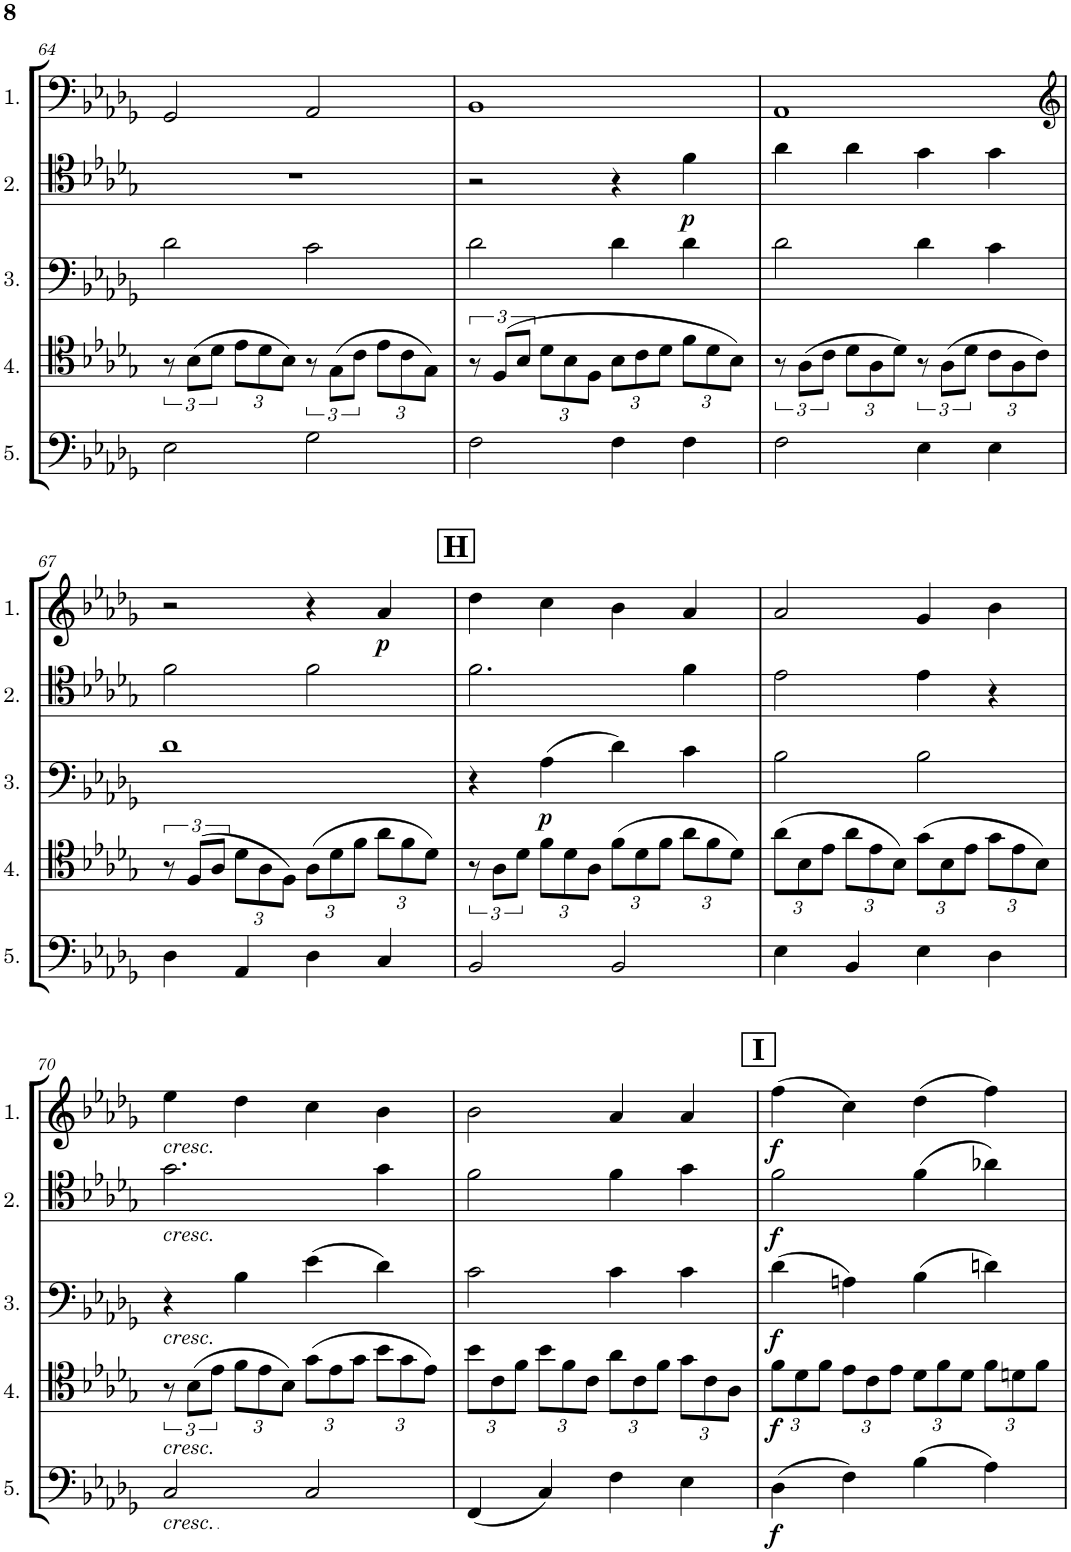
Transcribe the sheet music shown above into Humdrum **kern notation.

**kern	**dynam	**kern	**dynam	**kern	**dynam	**kern	**dynam	**kern	**dynam
*part5	*part5	*part4	*part4	*part3	*part3	*part2	*part2	*part1	*part1
*staff5	*staff5	*staff4	*staff4	*staff3	*staff3	*staff2	*staff2	*staff1	*staff1
*I"Cello 5	*	*I"Cello 4	*	*I"Cello 3	*	*I"Cello 2	*	*I"Cello 1	*
!!LO:PB:g=z
*clefF4	*	*clefC4	*	*clefF4	*	*clefC4	*	*clefF4	*
*k[b-e-a-d-g-]	*	*k[b-e-a-d-g-]	*	*k[b-e-a-d-g-]	*	*k[b-e-a-d-g-]	*	*k[b-e-a-d-g-]	*
*M4/4	*	*M4/4	*	*M4/4	*	*M4/4	*	*M4/4	*
*met(c)	*	*met(c)	*	*met(c)	*	*met(c)	*	*met(c)	*
=64	=64	=64	=64	=64	=64	=64	=64	=64	=64
2E-\	.	12r	.	2d-\	.	1r	.	2GG-/	.
.	.	(12B-\L	.	.	.	.	.	.	.
.	.	12d-\J	.	.	.	.	.	.	.
*	*	*Xbrackettup	*	*	*	*	*	*	*
.	.	12e-\L	.	.	.	.	.	.	.
.	.	12d-\	.	.	.	.	.	.	.
.	.	12B-\J)	.	.	.	.	.	.	.
*	*	*brackettup	*	*	*	*	*	*	*
2G-\	.	12r	.	2c\	.	.	.	2AA-/	.
.	.	(12G-\L	.	.	.	.	.	.	.
.	.	12c\J	.	.	.	.	.	.	.
*	*	*Xbrackettup	*	*	*	*	*	*	*
.	.	12e-\L	.	.	.	.	.	.	.
.	.	12c\	.	.	.	.	.	.	.
.	.	12G-\J)	.	.	.	.	.	.	.
=65	=65	=65	=65	=65	=65	=65	=65	=65	=65
*	*	*brackettup	*	*	*	*	*	*	*
2F\	.	12r	.	2d-\	.	2r	.	1BB-	.
.	.	(12F/L	.	.	.	.	.	.	.
.	.	12B-/J	.	.	.	.	.	.	.
*	*	*Xbrackettup	*	*	*	*	*	*	*
.	.	12d-\L	.	.	.	.	.	.	.
.	.	12B-\	.	.	.	.	.	.	.
.	.	12F\J	.	.	.	.	.	.	.
4F\	.	12B-\L	.	4d-\	.	4r	.	.	.
.	.	12c\	.	.	.	.	.	.	.
.	.	12d-\J	.	.	.	.	.	.	.
!	!	!	!	!	!	!	!LO:DY:b	!	!
4F\	.	12f\L	.	4d-\	.	4f\	p	.	.
.	.	12d-\	.	.	.	.	.	.	.
.	.	12B-\J)	.	.	.	.	.	.	.
=66	=66	=66	=66	=66	=66	=66	=66	=66	=66
*	*	*brackettup	*	*	*	*	*	*	*
2F\	.	12r	.	2d-\	.	4a-\	.	1AA-	.
.	.	(12A-\L	.	.	.	.	.	.	.
.	.	12c\J	.	.	.	.	.	.	.
*	*	*Xbrackettup	*	*	*	*	*	*	*
.	.	12d-\L	.	.	.	4a-\	.	.	.
.	.	12A-\	.	.	.	.	.	.	.
.	.	12d-\J)	.	.	.	.	.	.	.
*	*	*brackettup	*	*	*	*	*	*	*
4E-\	.	12r	.	4d-\	.	4g-\	.	.	.
.	.	(12A-\L	.	.	.	.	.	.	.
.	.	12d-\J	.	.	.	.	.	.	.
*	*	*Xbrackettup	*	*	*	*	*	*	*
4E-\	.	12c\L	.	4c\	.	4g-\	.	.	.
.	.	12A-\	.	.	.	.	.	.	.
.	.	12c\J)	.	.	.	.	.	.	.
!!LO:LB:g=z
=67	=67	=67	=67	=67	=67	=67	=67	=67	=67
*	*	*	*	*	*	*	*	*clefG2	*
*	*	*brackettup	*	*	*	*	*	*	*
4D-\	.	12r	.	1d-	.	2f\	.	2r	.
.	.	(12F/L	.	.	.	.	.	.	.
.	.	12A-/J	.	.	.	.	.	.	.
*	*	*Xbrackettup	*	*	*	*	*	*	*
4AA-/	.	12d-\L	.	.	.	.	.	.	.
.	.	12A-\	.	.	.	.	.	.	.
.	.	12F\J)	.	.	.	.	.	.	.
4D-\	.	(12A-\L	.	.	.	2f\	.	4r	.
.	.	12d-\	.	.	.	.	.	.	.
.	.	12f\J	.	.	.	.	.	.	.
!	!	!	!	!	!	!	!	!	!LO:DY:b
4C/	.	12a-\L	.	.	.	.	.	4a-/	p
.	.	12f\	.	.	.	.	.	.	.
.	.	12d-\J)	.	.	.	.	.	.	.
!!LO:REH:place=s1:a:B:cj:fs=14:t=H
=68	=68	=68	=68	=68	=68	=68	=68	=68	=68
*	*	*brackettup	*	*	*	*	*	*	*
2BB-/	.	12r	.	4r	.	2.f\	.	4dd-\	.
.	.	12A-\L	.	.	.	.	.	.	.
.	.	12d-\J	.	.	.	.	.	.	.
*	*	*Xbrackettup	*	*	*	*	*	*	*
!	!	!	!	!	!LO:DY:b	!	!	!	!
.	.	12f\L	.	(4A-\	p	.	.	4cc\	.
.	.	12d-\	.	.	.	.	.	.	.
.	.	12A-\J	.	.	.	.	.	.	.
2BB-/	.	(12f\L	.	4d-\)	.	.	.	4b-\	.
.	.	12d-\	.	.	.	.	.	.	.
.	.	12f\J	.	.	.	.	.	.	.
.	.	12a-\L	.	4c\	.	4f\	.	4a-/	.
.	.	12f\	.	.	.	.	.	.	.
.	.	12d-\J)	.	.	.	.	.	.	.
=69	=69	=69	=69	=69	=69	=69	=69	=69	=69
4E-\	.	(12a-\L	.	2B-\	.	2e-\	.	2a-/	.
.	.	12B-\	.	.	.	.	.	.	.
.	.	12e-\J	.	.	.	.	.	.	.
4BB-/	.	12a-\L	.	.	.	.	.	.	.
.	.	12e-\	.	.	.	.	.	.	.
.	.	12B-\J)	.	.	.	.	.	.	.
4E-\	.	(12g-\L	.	2B-\	.	4e-\	.	4g-/	.
.	.	12B-\	.	.	.	.	.	.	.
.	.	12e-\J	.	.	.	.	.	.	.
4D-\	.	12g-\L	.	.	.	4r	.	4b-\	.
.	.	12e-\	.	.	.	.	.	.	.
.	.	12B-\J)	.	.	.	.	.	.	.
!!LO:LB:g=z
=70	=70	=70	=70	=70	=70	=70	=70	=70	=70
*	*	*brackettup	*	*	*	*	*	*	*
!	!	!	!	!	!	!	!	!LO:TX:b:i:t=cresc.	!
!	!	!	!	!	!	!LO:TX:b:i:t=cresc.	!	!	!
!	!	!	!	!LO:TX:b:i:t=cresc.	!	!	!	!	!
!	!	!LO:TX:b:i:t=cresc.	!	!	!	!	!	!	!
!LO:TX:b:i:t=cresc.	!	!	!	!	!	!	!	!	!
2C/	.	12r	.	4r	.	2.g-\	.	4ee-\	.
.	.	(12B-\L	.	.	.	.	.	.	.
.	.	12e-\J	.	.	.	.	.	.	.
*	*	*Xbrackettup	*	*	*	*	*	*	*
.	.	12f\L	.	4B-\	.	.	.	4dd-\	.
.	.	12e-\	.	.	.	.	.	.	.
.	.	12B-\J)	.	.	.	.	.	.	.
2C/	.	(12g-\L	.	(4e-\	.	.	.	4cc\	.
.	.	12e-\	.	.	.	.	.	.	.
.	.	12g-\J	.	.	.	.	.	.	.
.	.	12b-\L	.	4d-\)	.	4g-\	.	4b-\	.
.	.	12g-\	.	.	.	.	.	.	.
.	.	12e-\J)	.	.	.	.	.	.	.
=71	=71	=71	=71	=71	=71	=71	=71	=71	=71
(4FF/	.	12b-\L	.	2c\	.	2f\	.	2b-\	.
.	.	12c\	.	.	.	.	.	.	.
.	.	12f\J	.	.	.	.	.	.	.
4C/)	.	12b-\L	.	.	.	.	.	.	.
.	.	12f\	.	.	.	.	.	.	.
.	.	12c\J	.	.	.	.	.	.	.
4F\	.	12a-\L	.	4c\	.	4f\	.	4a-/	.
.	.	12c\	.	.	.	.	.	.	.
.	.	12f\J	.	.	.	.	.	.	.
4E-\	.	12g-\L	.	4c\	.	4g-\	.	4a-/	.
.	.	12c\	.	.	.	.	.	.	.
.	.	12A-\J	.	.	.	.	.	.	.
!!LO:REH:place=s1:a:B:cj:fs=14:t=I
=72	=72	=72	=72	=72	=72	=72	=72	=72	=72
!	!LO:DY:b	!	!LO:DY:b	!	!LO:DY:b	!	!LO:DY:b	!	!LO:DY:b
(4D-\	f	12f\L	f	(4d-\	f	2f\	f	(4ff\	f
.	.	12d-\	.	.	.	.	.	.	.
.	.	12f\J	.	.	.	.	.	.	.
4F\)	.	12e-\L	.	4An\)	.	.	.	4cc\)	.
.	.	12c\	.	.	.	.	.	.	.
.	.	12e-\J	.	.	.	.	.	.	.
(4B-\	.	12d-\L	.	(4B-\	.	(4f\	.	(4dd-\	.
.	.	12f\	.	.	.	.	.	.	.
.	.	12d-\J	.	.	.	.	.	.	.
4A-\)	.	12f\L	.	4dn\)	.	4a-X\)	.	4ff\)	.
.	.	12dn\	.	.	.	.	.	.	.
.	.	12f\J	.	.	.	.	.	.	.
=	=	=	=	=	=	=	=	=	=
*-	*-	*-	*-	*-	*-	*-	*-	*-	*-
